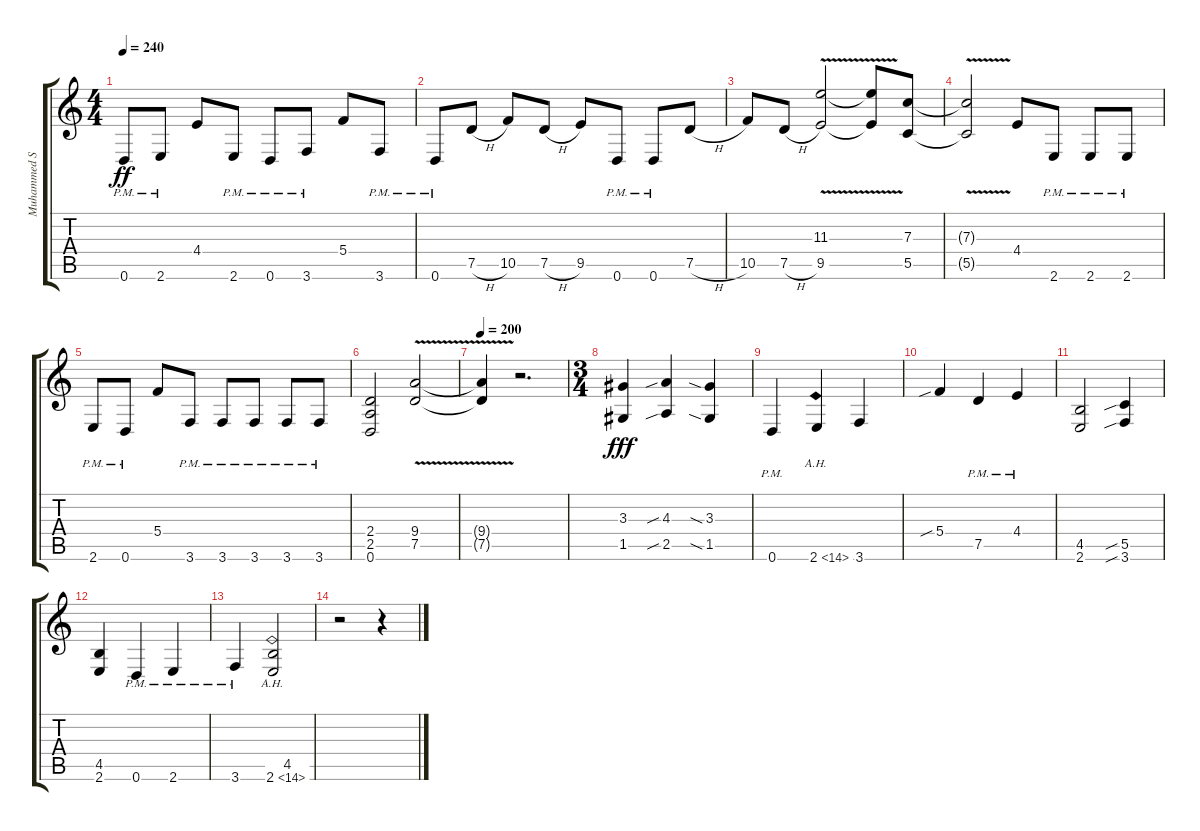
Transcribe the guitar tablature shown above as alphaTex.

\track ("Muhammed Suicmez" "Muhammed S") {instrument distortionguitar}
\staff {score tabs}
\tuning (D4 A3 F3 C3 G2 D2) {hide}
\ts (4 4)
\tempo 240
\clef g2
\ks c
0.6{pm}.8{dy ff} 2.6{pm}.8 4.4.8 2.6{pm}.8 0.6{pm}.8 3.6{pm}.8 5.4.8 3.6{pm}.8 |
0.6{pm}.8 7.5{h}.8 10.5.8 7.5{h}.8 9.5.8 0.6{pm}.8 0.6{pm}.8 7.5{h}.8 |
10.5.8 7.5{h}.8 (11.3{v} 9.5{v}).2 (11.3{t} 9.5{t}).8 (7.3 5.5).8 |
(7.3{v t} 5.5{v t}).2 4.4.8 2.6{pm}.8 2.6{pm}.8 2.6{pm}.8 |
2.6{pm}.8 0.6{pm}.8 5.4.8 3.6{pm}.8 3.6{pm}.8 3.6{pm}.8 3.6{pm}.8 3.6{pm}.8 |
(2.4 2.5 0.6).2 (9.4{v} 7.5{v}).2 |
\tempo 200
(9.4{t} 7.5{t}).4 r.2{d} |
\ts (3 4)
(3.3 1.5).4{dy fff volume 16} (4.3{sib} 2.5{sib}).4 (3.3{sia} 1.5{sia}).4 |
0.6{pm}.4 2.6{ah 12}.4 3.6.4 |
5.4{sib}.4 7.5{pm}.4 4.4{pm}.4 |
(4.5 2.6).2 (5.5{sib} 3.6{sib}).4 |
(4.5 2.6).4 0.6{pm}.4 2.6{pm}.4 |
3.6{pm}.4 (4.5 2.6{ah 12}).2 |
r.2 r.4
